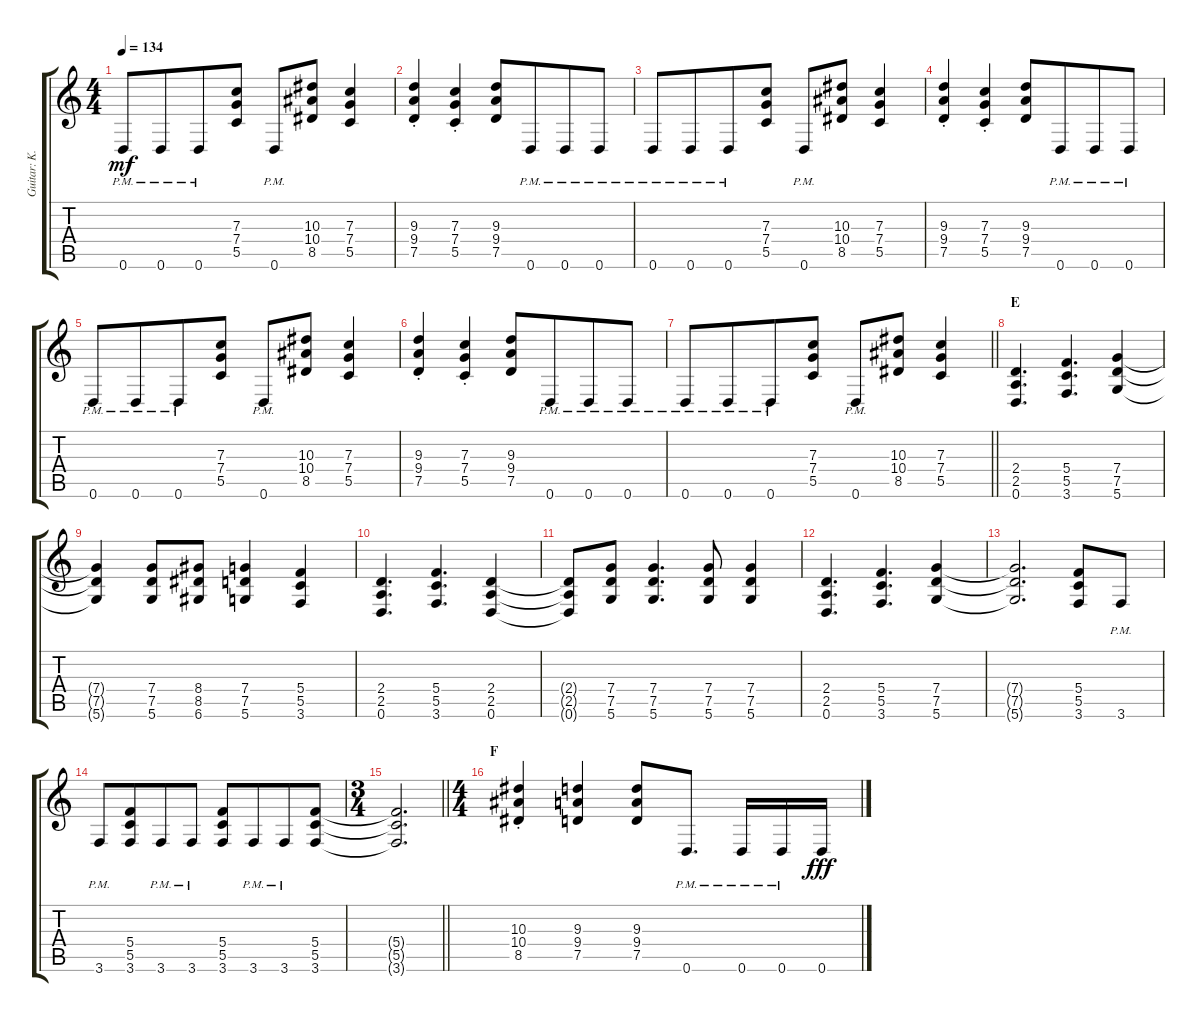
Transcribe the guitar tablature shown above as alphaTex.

\track ("Guitar: K.K." "Guitar: K.") {instrument distortionguitar}
\staff {score tabs}
\tuning (D4 A3 F3 C3 G2 D2) {hide}
\ts (4 4)
\tempo 134
\clef g2
\ks c
0.6{pm}.8{dy mf} 0.6{pm}.8{beam merge} 0.6{pm}.8 (7.3 7.4 5.5).8 0.6{pm}.8 (10.3 10.4 8.5).8 (7.3 7.4 5.5).4 |
(9.3{st} 9.4{st} 7.5{st}).4 (7.3{st} 7.4{st} 5.5{st}).4 (9.3 9.4 7.5).8 0.6{pm}.8{beam merge} 0.6{pm}.8 0.6{pm}.8 |
0.6{pm}.8 0.6{pm}.8{beam merge} 0.6{pm}.8 (7.3 7.4 5.5).8 0.6{pm}.8 (10.3 10.4 8.5).8 (7.3 7.4 5.5).4 |
(9.3{st} 9.4{st} 7.5{st}).4 (7.3{st} 7.4{st} 5.5{st}).4 (9.3 9.4 7.5).8 0.6{pm}.8{beam merge} 0.6{pm}.8 0.6{pm}.8 |
0.6{pm}.8 0.6{pm}.8{beam merge} 0.6{pm}.8 (7.3 7.4 5.5).8 0.6{pm}.8 (10.3 10.4 8.5).8 (7.3 7.4 5.5).4 |
(9.3{st} 9.4{st} 7.5{st}).4 (7.3{st} 7.4{st} 5.5{st}).4 (9.3 9.4 7.5).8 0.6{pm}.8{beam merge} 0.6{pm}.8 0.6{pm}.8 |
\barLineRight lightlight
0.6{pm}.8 0.6{pm}.8{beam merge} 0.6{pm}.8 (7.3 7.4 5.5).8 0.6{pm}.8 (10.3 10.4 8.5).8 (7.3 7.4 5.5).4 |
\section ("" "E")
(2.4 2.5 0.6).4{d} (5.4 5.5 3.6).4{d} (7.4 7.5 5.6).4 |
(7.4{t} 7.5{t} 5.6{t}).4 (7.4 7.5 5.6).8 (8.4 8.5 6.6).8 (7.4 7.5 5.6).4 (5.4 5.5 3.6).4 |
(2.4 2.5 0.6).4{d} (5.4 5.5 3.6).4{d} (2.4 2.5 0.6).4 |
(2.4{t} 2.5{t} 0.6{t}).8 (7.4 7.5 5.6).8 (7.4 7.5 5.6).4{d} (7.4 7.5 5.6).8 (7.4 7.5 5.6).4 |
(2.4 2.5 0.6).4{d} (5.4 5.5 3.6).4{d} (7.4 7.5 5.6).4 |
(7.4{t} 7.5{t} 5.6{t}).2{d} (5.4 5.5 3.6).8 3.6{pm}.8 |
3.6{pm}.8 (5.4 5.5 3.6).8{beam merge} 3.6{pm}.8 3.6{pm}.8 (5.4 5.5 3.6).8 3.6{pm}.8{beam merge} 3.6{pm}.8 (5.4 5.5 3.6).8 |
\ts (3 4)
\barLineRight lightlight
(5.4{t} 5.5{t} 3.6{t}).2{d} |
\ts (4 4)
\section ("" "F")
(10.3{st} 10.4{st} 8.5{st}).4 (9.3 9.4 7.5).4 (9.3 9.4 7.5).8 0.6{pm}.8{d} 0.6{pm}.16 0.6{pm}.16 0.6.16{dy fff}
